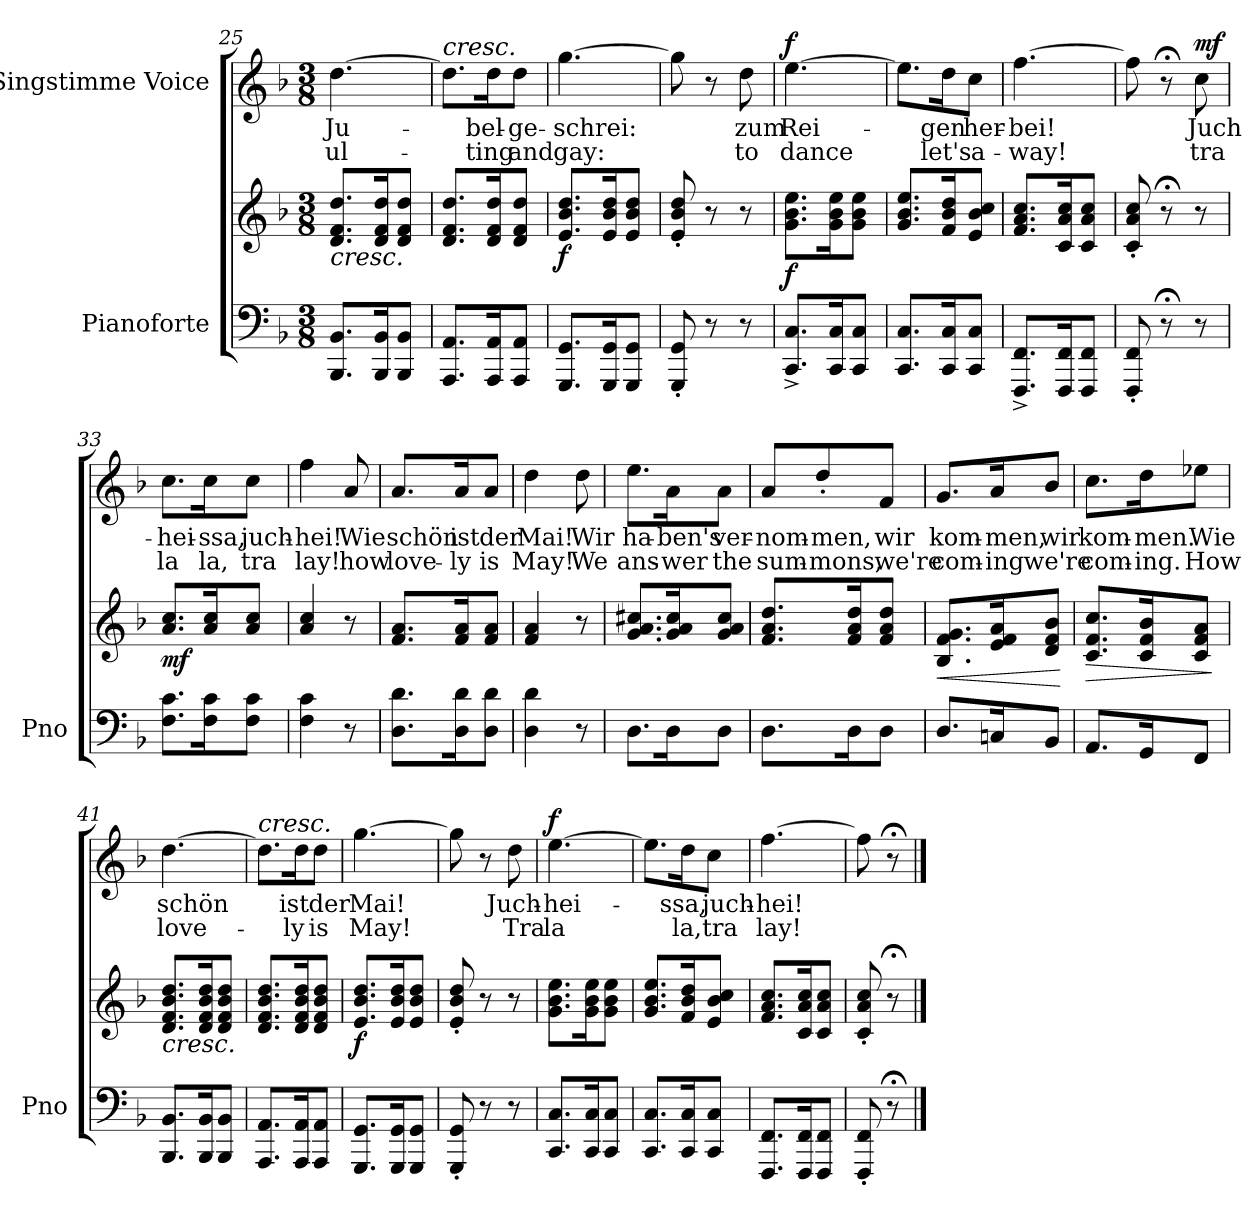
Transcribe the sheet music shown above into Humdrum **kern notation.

**kern	**kern	**dynam	**kern	**text	**text	**dynam
*part2	*part2	*part2	*part1	*part1	*part1	*part1
*staff3	*staff2	*staff2/3	*staff1	*staff1	*staff1	*staff1
*I"Pianoforte	*	*	*I"Singstimme Voice	*	*	*
*I'Pno	*	*	*	*	*	*
*clefF4	*clefG2	*	*clefG2	*	*	*
*k[b-]	*k[b-]	*	*k[b-]	*	*	*
*M3/8	*M3/8	*	*M3/8	*	*	*
=25	=25	=25	=25	=25	=25	=25
!	!LO:TX:b:i:t=cresc.	!	!	!	!	!
8.BBB-/ 8.BB-/L	8.d/ 8.f/ 8.dd/L	.	[4.dd\	Ju-	-ul-	.
16BBB-/ 16BB-/K	16d/ 16f/ 16dd/K	.	.	.	.	.
8BBB-/ 8BB-/J	8d/ 8f/ 8dd/J	.	.	.	.	.
=26	=26	=26	=26	=26	=26	=26
!	!	!	!LO:TX:a:i:t=cresc.	!	!	!
8.AAA/ 8.AA/L	8.d/ 8.f/ 8.dd/L	.	8.dd\L]	.	.	.
16AAA/ 16AA/K	16d/ 16f/ 16dd/K	.	16dd\K	-bel-	-ting	.
8AAA/ 8AA/J	8d/ 8f/ 8dd/J	.	8dd\J	-ge-	and	.
=27	=27	=27	=27	=27	=27	=27
!	!	!LO:DY:b	!	!	!	!
8.GGG/ 8.GG/L	8.e/ 8.b-/ 8.dd/L	f	[4.gg\	-schrei:	gay:	.
16GGG/ 16GG/K	16e/ 16b-/ 16dd/K	.	.	.	.	.
8GGG/ 8GG/J	8e/ 8b-/ 8dd/J	.	.	.	.	.
=28	=28	=28	=28	=28	=28	=28
8GGG/' 8GG/'	8e/' 8b-/' 8dd/'	.	8gg\]	.	.	.
8r	8r	.	8r	.	.	.
8r	8r	.	8dd\	zum	to	.
=29	=29	=29	=29	=29	=29	=29
!	!	!LO:DY:b	!	!	!	!LO:DY:a
8.CC/^ 8.C/^L	8.g\ 8.b-\ 8.ee\L	f	[4.ee\	Rei-	dance	f
16CC/ 16C/K	16g\ 16b-\ 16ee\K	.	.	.	.	.
8CC/ 8C/J	8g\ 8b-\ 8ee\J	.	.	.	.	.
=30	=30	=30	=30	=30	=30	=30
8.CC/ 8.C/L	8.g/ 8.b-/ 8.ee/L	.	8.ee\L]	.	.	.
16CC/ 16C/K	16f/ 16b-/ 16dd/K	.	16dd\K	-gen	let's	.
8CC/ 8C/J	8e/ 8b-/ 8cc/J	.	8cc\J	her-	a-	.
=31	=31	=31	=31	=31	=31	=31
8.FFF/^> 8.FF/^>L	8.f/ 8.a/ 8.cc/L	.	[4.ff\	-bei!	-way!	.
16FFF/ 16FF/K	16c/ 16a/ 16cc/K	.	.	.	.	.
8FFF/ 8FF/J	8c/ 8a/ 8cc/J	.	.	.	.	.
=32	=32	=32	=32	=32	=32	=32
8FFF/' 8FF/'	8c/' 8a/' 8cc/'	.	8ff\]	.	.	.
8r;<	8r;<	.	8r;<	.	.	.
!	!	!	!	!	!	!LO:DY:a
8r	8r	.	8cc\	Juch-	tra	mf
=33	=33	=33	=33	=33	=33	=33
!	!	!LO:DY:b	!	!	!	!
8.F\ 8.c\L	8.a/ 8.cc/L	mf	8.cc\L	-hei-	la	.
16F\ 16c\K	16a/ 16cc/K	.	16cc\K	-ssa,	la,	.
8F\ 8c\J	8a/ 8cc/J	.	8cc\J	juch-	tra	.
=34	=34	=34	=34	=34	=34	=34
4F\ 4c\	4a/ 4cc/	.	4ff\	-hei!	lay!	.
8r	8r	.	8a/	Wie	how	.
=35	=35	=35	=35	=35	=35	=35
8.D\ 8.d\L	8.f/ 8.a/L	.	8.a/L	schön	love-	.
16D\ 16d\K	16f/ 16a/K	.	16a/K	ist	-ly	.
8D\ 8d\J	8f/ 8a/J	.	8a/J	der	is	.
=36	=36	=36	=36	=36	=36	=36
4D\ 4d\	4f/ 4a/	.	4dd\	Mai!	May!	.
8r	8r	.	8dd\	Wir	We	.
=37	=37	=37	=37	=37	=37	=37
8.D\L	8.g/ 8.a/ 8.cc#X/L	.	8.ee\L	ha-	ans-	.
16D\K	16g/ 16a/ 16cc#/K	.	16a\K	-ben's	-wer	.
8D\J	8g/ 8a/ 8cc#/J	.	8a\J	ver-	the	.
=38	=38	=38	=38	=38	=38	=38
8.D\L	8.f/ 8.a/ 8.dd/L	.	8a/L	-nom-	sum-	.
.	.	.	8dd'/	-men,	-mons,	.
16D\K	16f/ 16a/ 16dd/K	.	.	.	.	.
8D\J	8f/ 8a/ 8dd/J	.	8f/J	wir	we're	.
=39	=39	=39	=39	=39	=39	=39
!	!	!LO:HP:b	!	!	!	!
8.D/L	8.B-/ 8.f/ 8.g/L	<	8.g/L	kom-	com-	.
16Cn/K	16e/ 16f/ 16a/K	.	16a/K	-men,	-ing	.
8BB-/J	8d/ 8f/ 8b-/J	.	8b-/J	wir	we're	.
.	.	[	.	.	.	.
=40	=40	=40	=40	=40	=40	=40
!	!	!LO:HP:b	!	!	!	!
8.AA/L	8.c/ 8.f/ 8.cc/L	>	8.cc\L	kom-	com-	.
16GG/K	16c/ 16f/ 16b-/K	.	16dd\K	-men.	-ing.	.
8FF/J	8c/ 8f/ 8a/J	.	8ee-X\J	Wie	How	.
.	.	]	.	.	.	.
=41	=41	=41	=41	=41	=41	=41
!	!LO:TX:b:i:t=cresc.	!	!	!	!	!
8.BBB-/ 8.BB-/L	8.d/ 8.f/ 8.b-/ 8.dd/L	.	[4.dd\	schön	love-	.
16BBB-/ 16BB-/K	16d/ 16f/ 16b-/ 16dd/K	.	.	.	.	.
8BBB-/ 8BB-/J	8d/ 8f/ 8b-/ 8dd/J	.	.	.	.	.
=42	=42	=42	=42	=42	=42	=42
!	!	!	!LO:TX:a:i:t=cresc.	!	!	!
8.AAA/ 8.AA/L	8.d/ 8.f/ 8.b-/ 8.dd/L	.	8.dd\L]	.	.	.
16AAA/ 16AA/K	16d/ 16f/ 16b-/ 16dd/K	.	16dd\K	ist	-ly	.
8AAA/ 8AA/J	8d/ 8f/ 8b-/ 8dd/J	.	8dd\J	der	is	.
=43	=43	=43	=43	=43	=43	=43
!	!	!LO:DY:b	!	!	!	!
8.GGG/ 8.GG/L	8.e/ 8.b-/ 8.dd/L	f	[4.gg\	Mai!	May!	.
16GGG/ 16GG/K	16e/ 16b-/ 16dd/K	.	.	.	.	.
8GGG/ 8GG/J	8e/ 8b-/ 8dd/J	.	.	.	.	.
=44	=44	=44	=44	=44	=44	=44
8GGG/' 8GG/'	8e/' 8b-/' 8dd/'	.	8gg\]	.	.	.
8r	8r	.	8r	.	.	.
8r	8r	.	8dd\	Juch-	Tra	.
=45	=45	=45	=45	=45	=45	=45
!	!	!	!	!	!	!LO:DY:a
8.CC/ 8.C/L	8.g\ 8.b-\ 8.ee\L	.	[4.ee\	-hei-	la	f
16CC/ 16C/K	16g\ 16b-\ 16ee\K	.	.	.	.	.
8CC/ 8C/J	8g\ 8b-\ 8ee\J	.	.	.	.	.
=46	=46	=46	=46	=46	=46	=46
8.CC/ 8.C/L	8.g/ 8.b-/ 8.ee/L	.	8.ee\L]	.	.	.
16CC/ 16C/K	16f/ 16b-/ 16dd/K	.	16dd\K	-ssa,	la,	.
8CC/ 8C/J	8e/ 8b-/ 8cc/J	.	8cc\J	juch-	tra	.
=47	=47	=47	=47	=47	=47	=47
8.FFF/ 8.FF/L	8.f/ 8.a/ 8.cc/L	.	[4.ff\	-hei!	lay!	.
16FFF/ 16FF/K	16c/ 16a/ 16cc/K	.	.	.	.	.
8FFF/ 8FF/J	8c/ 8a/ 8cc/J	.	.	.	.	.
=48	=48	=48	=48	=48	=48	=48
8FFF/' 8FF/'	8c/' 8a/' 8cc/'	.	8ff\]	.	.	.
8r;<	8r;<	.	8r;<	.	.	.
==	==	==	==	==	==	==
*-	*-	*-	*-	*-	*-	*-
